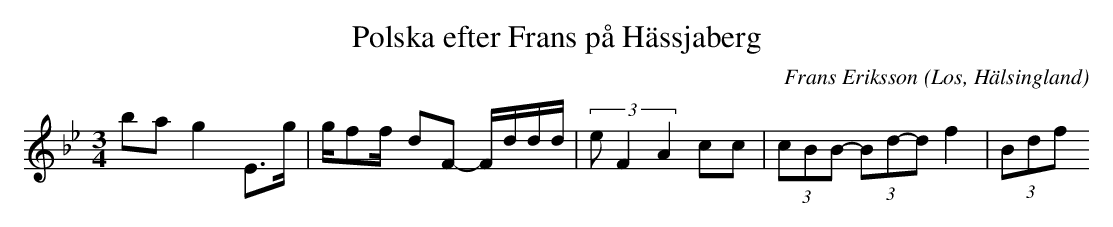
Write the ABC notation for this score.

X:1
T:Polska efter Frans på Hässjaberg
O:Los, Hälsingland
M:3/4
C:Frans Eriksson
K:Bb
ba g2 E>g |g/ff/- dF- F/d/d/d/|(3eF2A2 cc| (3cBB -(3Bd-d f2|-(3Bdf
